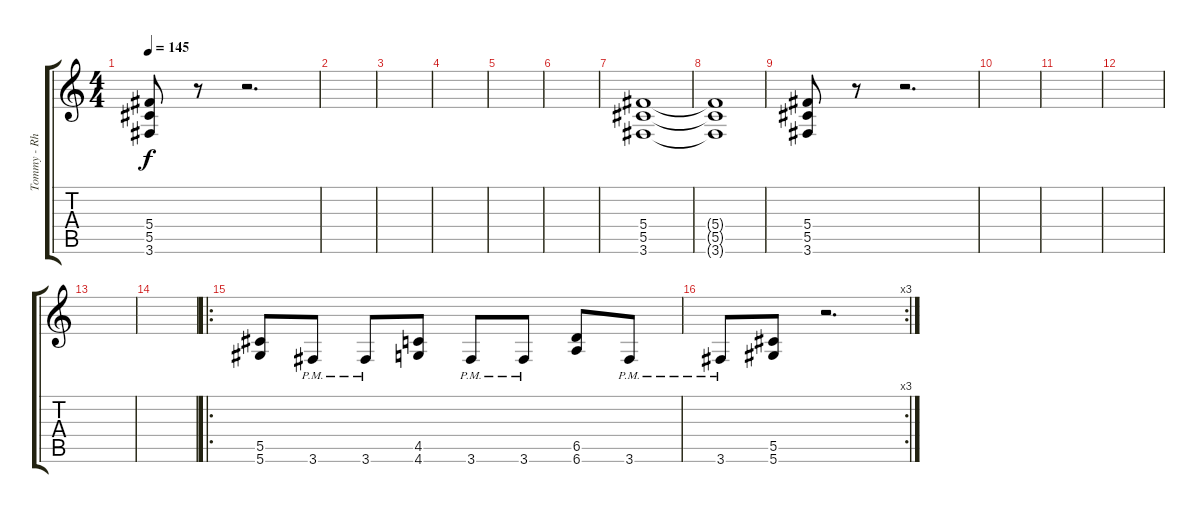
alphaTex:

\track ("Tommy - Rhythm Guitar" "Tommy - Rh") {instrument distortionguitar}
\staff {score tabs}
\tuning (Eb4 Bb3 Gb3 Db3 Ab2 Eb2) {hide}
\ts (4 4)
\tempo 145
\clef g2
\ks c
(5.4 5.5 3.6).8{dy f} r.8 r.2{d} |
|
|
|
|
|
(5.4 5.5 3.6).1 |
(5.4{t} 5.5{t} 3.6{t}).1 |
(5.4 5.5 3.6).8 r.8 r.2{d} |
|
|
|
|
|
\ro
(5.5 5.6).8 3.6{pm}.8 3.6{pm}.8 (4.5 4.6).8 3.6{pm}.8 3.6{pm}.8 (6.5 6.6).8 3.6{pm}.8 |
\rc 3
3.6{pm}.8 (5.5 5.6).8 r.2{d}
